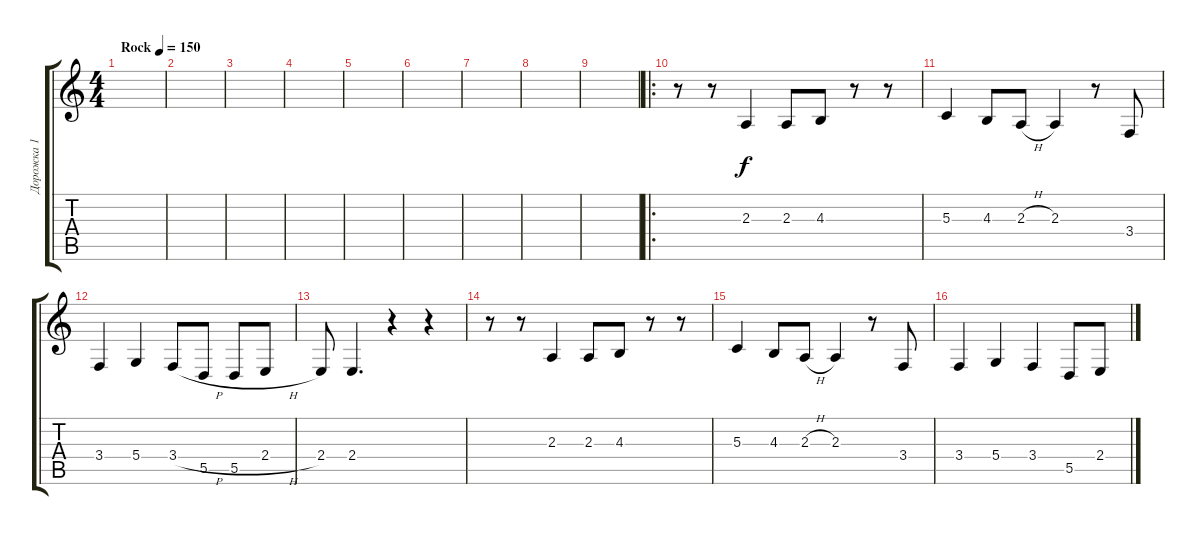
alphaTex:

\track ("Дорожка 1" "Дорожка 1") {instrument acousticgrandpiano}
\staff {score tabs}
\tuning (E4 B3 G3 D3 A2 E2) {hide}
\ts (4 4)
\tempo (150 "Rock")
\clef g2
\ks c
|
|
|
|
|
|
|
|
|
\ro
r.8 r.8 2.3.4 2.3.8 4.3.8 r.8 r.8 |
5.3.4 4.3.8 2.3{h}.8 2.3.4 r.8 3.4.8 |
3.4.4 5.4.4 3.4{h}.8 5.5.8 5.5.8 2.4{h}.8 |
2.4.8 2.4.4{d} r.4 r.4 |
r.8 r.8 2.3.4 2.3.8 4.3.8 r.8 r.8 |
5.3.4 4.3.8 2.3{h}.8 2.3.4 r.8 3.4.8 |
3.4.4 5.4.4 3.4.4 5.5.8 2.4{h}.8
